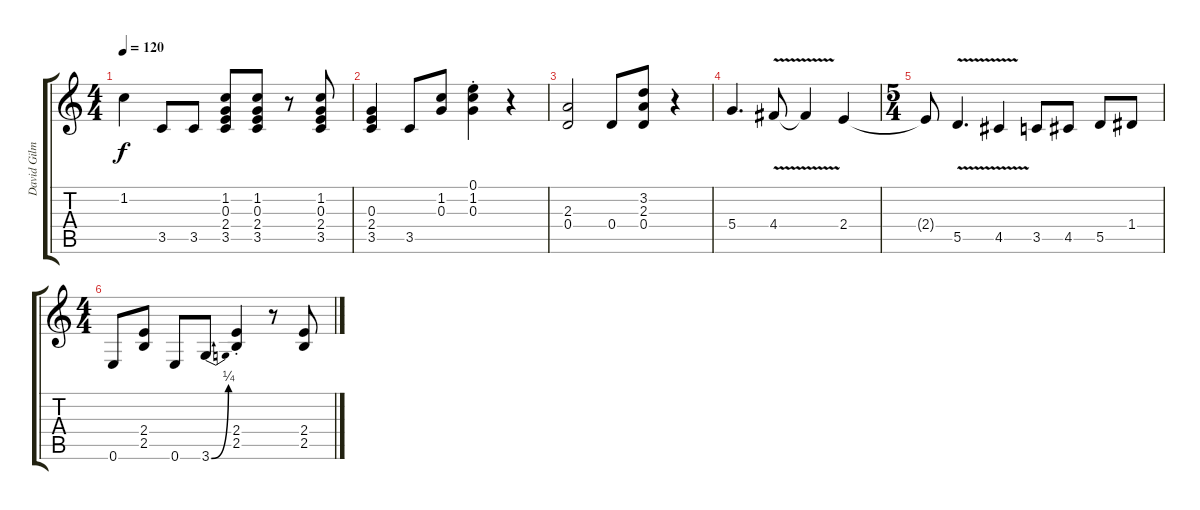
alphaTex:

\track ("David Gilmour" "David Gilm") {instrument distortionguitar}
\staff {score tabs}
\tuning (E4 B3 G3 D3 A2 E2) {hide}
\ts (4 4)
\tempo 120
\clef g2
\ks c
1.2{t}.4{dy f} 3.5.8 3.5.8 (1.2 0.3 2.4 3.5).8 (1.2 0.3 2.4 3.5).8 r.8 (1.2 0.3 2.4 3.5).8 |
(0.3 2.4 3.5).4 3.5.8 (1.2 0.3).8 (0.1{st} 1.2{st} 0.3{st}).4 r.4 |
(2.3 0.4).2 0.4.8 (3.2 2.3 0.4).8 r.4 |
5.4.4{d} 4.4{v}.8 4.4{t}.4 2.4.4 |
\ts (5 4)
2.4{t}.8 5.5{v}.4{d} 4.5{v}.4 3.5.8 4.5.8 5.5.8 1.4.8 |
\ts (4 4)
0.6.8 (2.4 2.5).8 0.6.8 3.6{be (bend 0 0 60 1)}.8 (2.4{st} 2.5{st}).4 r.8 (2.4 2.5).8
